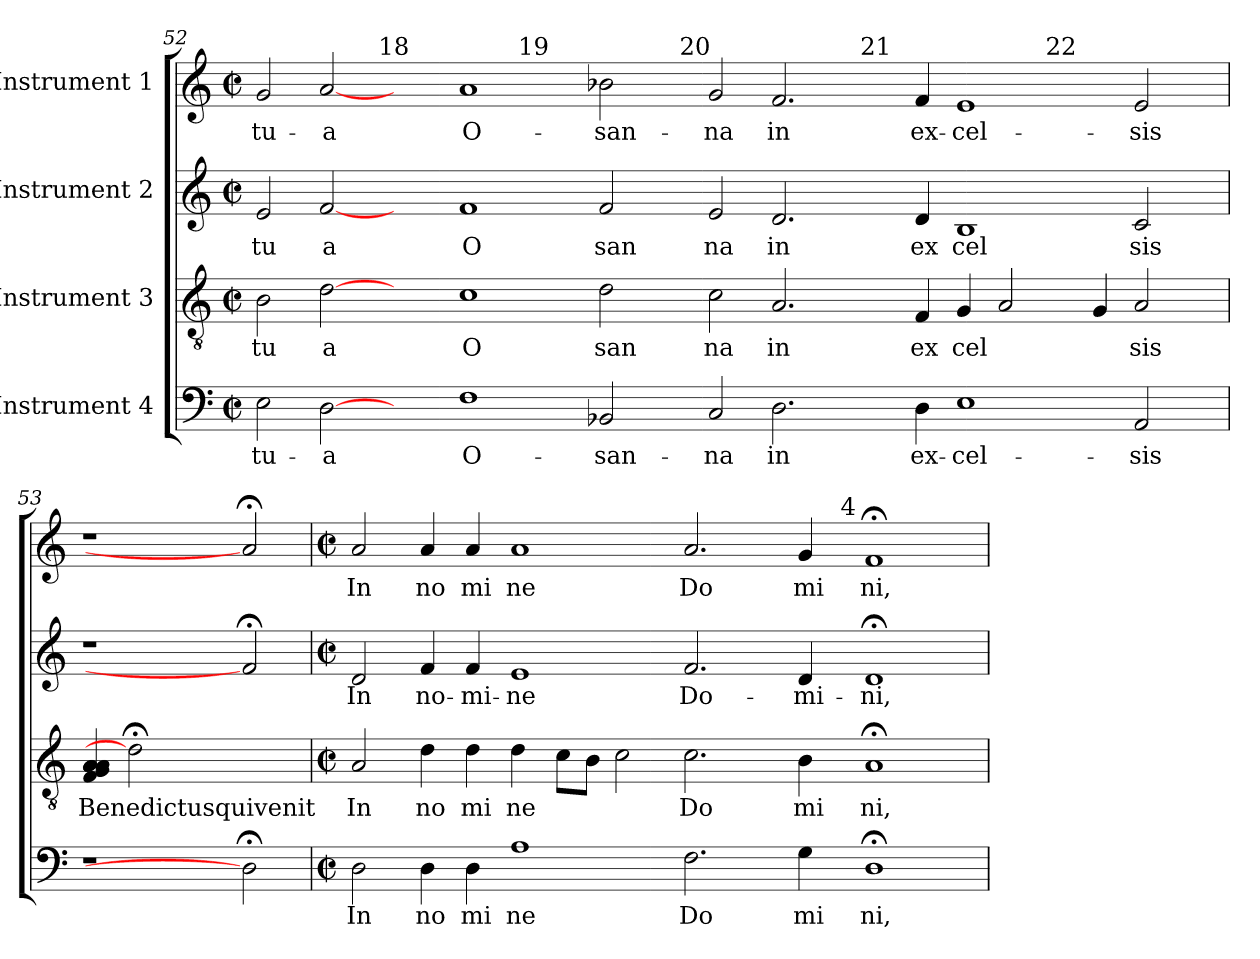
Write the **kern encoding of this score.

**kern	**text	**kern	**text	**kern	**text	**kern	**text
*part4	*part4	*part3	*part3	*part2	*part2	*part1	*part1
*staff4	*staff4	*staff3	*staff3	*staff2	*staff2	*staff1	*staff1
*I"Instrument 4	*	*I"Instrument 3	*	*I"Instrument 2	*	*I"Instrument 1	*
!!LO:LB:g=z
*clefF4	*	*clefGv2	*	*clefG2	*	*clefG2	*
*k[]	*	*k[]	*	*k[]	*	*k[]	*
*C:	*	*C:	*	*C:	*	*C:	*
*M2/2	*	*M2/2	*	*M2/2	*	*M2/2	*
*met(c|)	*	*met(c|)	*	*met(c|)	*	*met(c|)	*
=52	=52	=52	=52	=52	=52	=52	=52
!	!LO:LY:b	!	!LO:LY:b	!	!LO:LY:b	!	!LO:LY:b
*	*	*	*	*	*	*^	*
*	*	*	*	*	*	*	*^	*
*	*	*	*	*	*	*	*	*^	*
2E\	tu-	2B\	tu	2e/	tu	2g/	2...ryy	1ryy	1ryy	tu-
!	!LO:LY:b	!	!LO:LY:b	!	!LO:LY:b	!	!	!	!	!LO:LY:b
[2D	-a	[2d	a	[2f	a	[2a	.	.	.	-a
!	!	!	!	!	!	!	!LO:TX:a:t=18	!	!	!
.	.	.	.	.	.	.	1ryy	.	.	.
2ryy	.	2ryy	.	2ryy	.	2ryy	.	1ryy	1ryy	.
!	!LO:LY:b	!	!LO:LY:b	!	!LO:LY:b	!	!	!	!	!LO:LY:b
1F	O-	1c	O	1f	O	1a	.	.	.	O-
!	!	!	!	!	!	!	!LO:TX:a:t=19	!	!	!
.	.	.	.	.	.	.	1ryy	.	.	.
.	.	.	.	.	.	.	.	2ryy	1ryy	.
!	!LO:LY:b	!	!LO:LY:b	!	!LO:LY:b	!	!	!	!	!LO:LY:b
2BB-X/	-san-	2d\	san	2f/	san	2b-X\	.	4ryy	.	-san-
.	.	.	.	.	.	.	.	8ryy	.	.
.	.	.	.	.	.	.	.	32ryy	.	.
!	!	!	!	!	!	!	!	!LO:TX:a:t=20	!	!
.	.	.	.	.	.	.	.	1ryy	.	.
.	.	.	.	.	.	.	1ryy	.	.	.
!	!LO:LY:b	!	!LO:LY:b	!	!LO:LY:b	!	!	!	!	!LO:LY:b
2C/	-na	2c\	na	2e/	na	2g/	.	.	2ryy	-na
!	!LO:LY:b	!	!LO:LY:b	!	!LO:LY:b	!	!	!	!	!LO:LY:b
2.D\	in	2.A/	in	2.d/	in	2.f/	.	.	4ryy	in
.	.	.	.	.	.	.	.	.	8ryy	.
.	.	.	.	.	.	.	.	.	32.ryy	.
.	.	.	.	.	.	.	.	1ryy	.	.
!	!	!	!	!	!	!	!	!	!LO:TX:a:t=21	!
.	.	.	.	.	.	.	.	.	1ryy	.
.	.	.	.	.	.	.	1ryy	.	.	.
!	!LO:LY:b	!	!LO:LY:b	!	!LO:LY:b	!	!	!	!	!LO:LY:b
4D\	ex-	4F/	ex	4d/	ex	4f/	.	.	.	ex-
!	!LO:LY:b	!	!LO:LY:b	!	!LO:LY:b	!	!	!	!	!LO:LY:b
1E	-cel-	4G/	cel	1B	cel	1e	.	.	.	-cel-
!	!	!	!LO:LY:b	!	!	!	!	!	!	!
.	.	2A/	.	.	.	.	.	.	.	.
.	.	.	.	.	.	.	.	1ryy	.	.
.	.	.	.	.	.	.	.	.	1ryy	.
!	!	!	!	!	!	!	!LO:TX:a:t=22	!	!	!
.	.	.	.	.	.	.	1ryy	.	.	.
!	!	!	!LO:LY:b	!	!	!	!	!	!	!
.	.	4G/	.	.	.	.	.	.	.	.
!	!LO:LY:b	!	!LO:LY:b	!	!LO:LY:b	!	!	!	!	!LO:LY:b
2AA/	-sis	2A/	sis	2c/	sis	2e/	.	.	.	-sis
.	.	.	.	.	.	.	.	16.ryy	.	.
.	.	.	.	.	.	.	.	.	16ryy	.
.	.	.	.	.	.	.	16ryy	.	.	.
.	.	.	.	.	.	.	.	.	64ryy	.
!!LO:LB:g=z
=53	=53	=53	=53	=53	=53	=53	=53	=53	=53	=53
!	!	!	!	!	!	!LO:TX:a:t=Benedictus	!	!	!	!
!	!	!	!LO:LY:b	!	!	!	!	!	!	!
*	*	*	*	*	*	*v	*v	*v	*v	*
1r	.	4A/ 4A/ 4A/ 4A/ 4G/ 4F/ 4A/	Benedictusquivenit	1r	.	1r	.
.	.	2d;<]	.	.	.	.	.
.	.	2.ryy	.	.	.	.	.
2D;<]	.	.	.	2f;<]	.	2a;<]	.
=54	=54	=54	=54	=54	=54	=54	=54
*M2/2	*	*M2/2	*	*M2/2	*	*M2/2	*
*met(c|)	*	*met(c|)	*	*met(c|)	*	*met(c|)	*
!	!LO:LY:b	!	!LO:LY:b	!	!LO:LY:b	!	!LO:LY:b
*	*	*	*	*	*	*^	*
2D\	In	2A/	In	2d/	In	2a/	1ryy	In
!	!LO:LY:b	!	!LO:LY:b	!	!LO:LY:b	!	!	!LO:LY:b
4D\	no	4d\	no	4f/	no-	4a/	.	no
!	!LO:LY:b	!	!LO:LY:b	!	!LO:LY:b	!	!	!LO:LY:b
4D\	mi	4d\	mi	4f/	-mi-	4a/	.	mi
!	!LO:LY:b	!	!LO:LY:b	!	!LO:LY:b	!	!	!LO:LY:b
1A	ne	4d\	ne	1e	-ne	1a>	1ryy	ne
!	!	!	!LO:LY:b	!	!	!	!	!
.	.	8c\L	.	.	.	.	.	.
!	!	!	!LO:LY:b	!	!	!	!	!
.	.	8B\J	.	.	.	.	.	.
!	!	!	!LO:LY:b	!	!	!	!	!
.	.	2c\	.	.	.	.	.	.
!	!LO:LY:b	!	!LO:LY:b	!	!LO:LY:b	!	!	!LO:LY:b
2.F\	Do	2.c\	Do	2.f/	Do-	2.a>/	2ryy	Do
.	.	.	.	.	.	.	4ryy	.
!	!LO:LY:b	!	!LO:LY:b	!	!LO:LY:b	!	!	!LO:LY:b
4G\	mi	4B\	mi	4d/	-mi-	4g/	8ryy	mi
.	.	.	.	.	.	.	32ryy	.
!	!	!	!	!	!	!	!LO:TX:a:t=4	!
.	.	.	.	.	.	.	1ryy	.
!	!LO:LY:b	!	!LO:LY:b	!	!LO:LY:b	!	!	!LO:LY:b
1D;<	ni,	1A;<	ni,	1d;<	-ni,	1f;<	.	ni,
.	.	.	.	.	.	.	16.ryy	.
*	*	*	*	*	*	*v	*v	*
=	=	=	=	=	=	=	=
*-	*-	*-	*-	*-	*-	*-	*-
